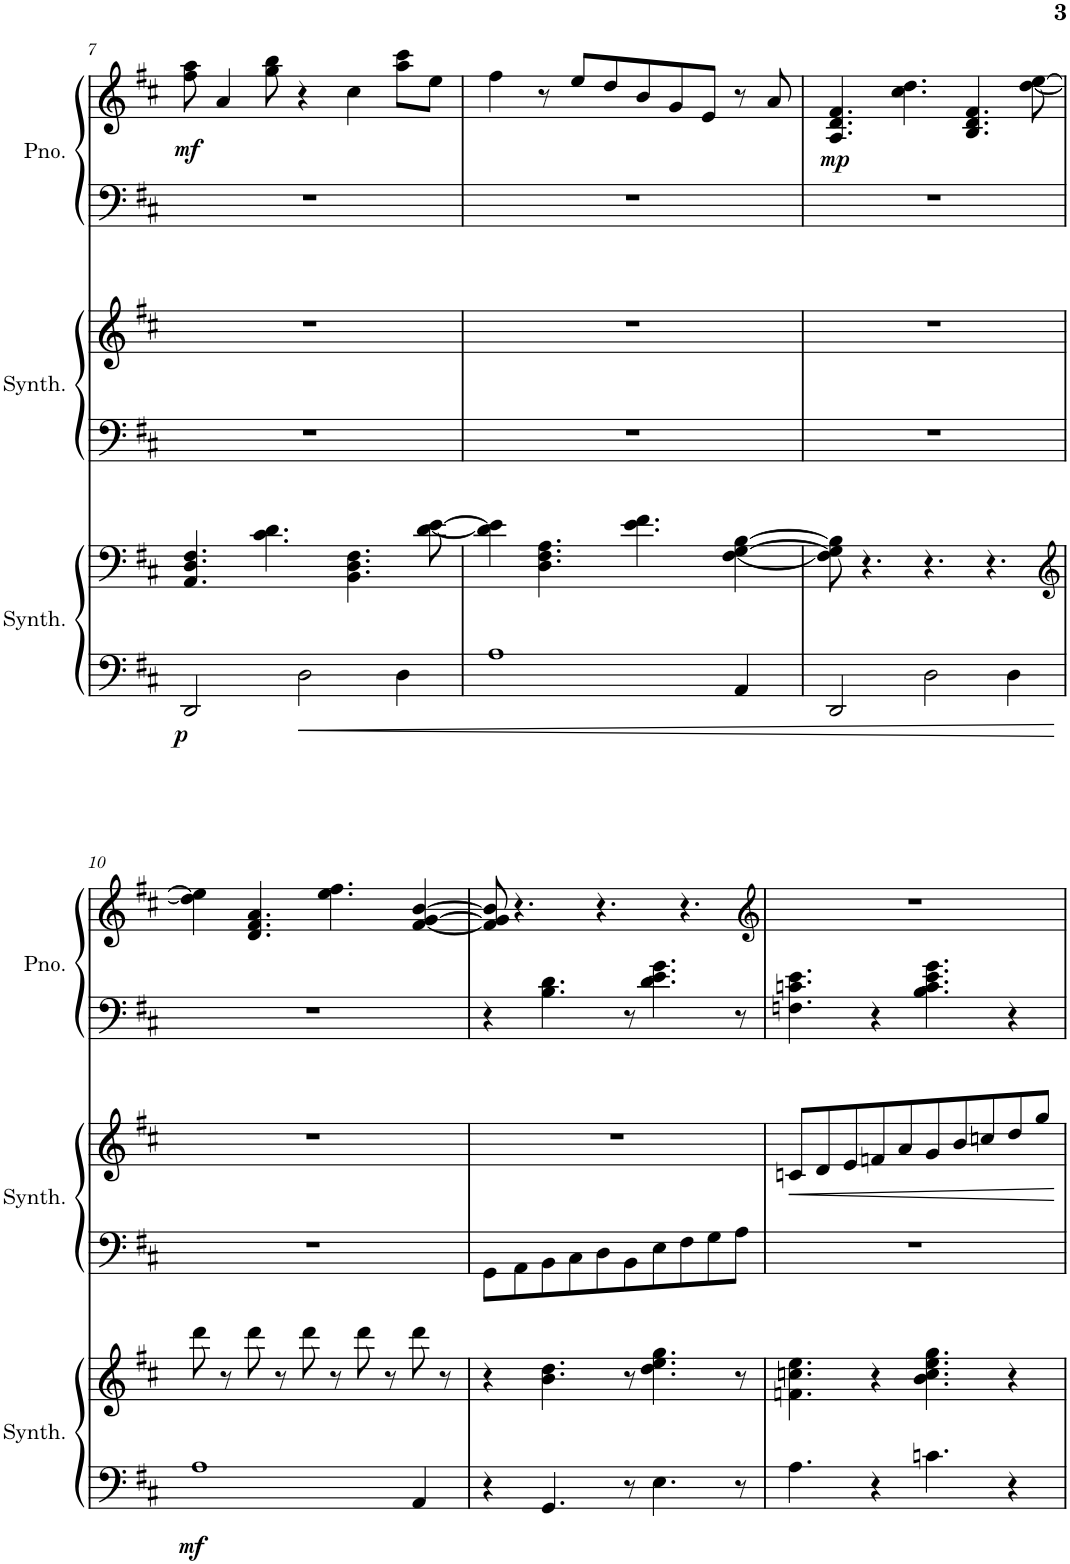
**kern	**kern	**dynam	**kern	**kern	**dynam	**kern	**kern	**dynam
*part3	*part3	*part3	*part2	*part2	*part2	*part1	*part1	*part1
*staff6	*staff5	*staff5/6	*staff4	*staff3	*staff3/4	*staff2	*staff1	*staff1/2
*I"New Age Synthesizer	*	*	*I"Brass Synthesizer	*	*	*I"Piano	*	*
*I'Synth.	*	*	*I'Synth.	*	*	*I'Pno.	*	*
!!LO:PB:g=z
*clefF4	*clefF4	*	*clefF4	*clefG2	*	*clefF4	*clefG2	*
*k[f#c#]	*k[f#c#]	*	*k[f#c#]	*k[f#c#]	*	*k[f#c#]	*k[f#c#]	*
*M10/8	*M10/8	*	*M10/8	*M10/8	*	*M10/8	*M10/8	*
=7	=7	=7	=7	=7	=7	=7	=7	=7
!	!	!LO:DY:b=2	!	!	!	!	!	!LO:DY:b
2DD/	4.AA/ 4.D/ 4.F#/	p	4%5r	4%5r	.	4%5r	8ff#\ 8aa\	mf
.	.	.	.	.	.	.	4a/	.
.	4.c#\ 4.d\	.	.	.	.	.	8gg\ 8bb\	.
2D\	.	.	.	.	.	.	4r	.
.	4.BB\ 4.D\ 4.F#\	.	.	.	.	.	4cc#\	.
4D\	.	.	.	.	.	.	8aa\ 8ccc#\L	.
.	[8d\ [8e\	.	.	.	.	.	8ee\J	.
=8	=8	=8	=8	=8	=8	=8	=8	=8
1A	4d\] 4e\]	.	4%5r	4%5r	.	4%5r	4ff#\	.
.	4.D\ 4.F#\ 4.A\	.	.	.	.	.	8r	.
.	.	.	.	.	.	.	8ee/L	.
.	.	.	.	.	.	.	8dd/	.
.	4.e\ 4.f#\	.	.	.	.	.	8b/	.
.	.	.	.	.	.	.	8g/	.
.	.	.	.	.	.	.	8e/J	.
4AA/	[4F#\ [4G\ [4B\	.	.	.	.	.	8r	.
.	.	.	.	.	.	.	8a/	.
=9	=9	=9	=9	=9	=9	=9	=9	=9
!	!	!	!	!	!	!	!	!LO:DY:b
2DD/	8F#\] 8G\] 8B\]	.	4%5r	4%5r	.	4%5r	4.A/ 4.d/ 4.f#/	mp
.	4.r	.	.	.	.	.	.	.
.	.	.	.	.	.	.	4.cc#\ 4.dd\	.
2D\	4.r	.	.	.	.	.	.	.
.	.	.	.	.	.	.	4.B/ 4.d/ 4.f#/	.
.	4.r	.	.	.	.	.	.	.
4D\	.	.	.	.	.	.	.	.
.	.	.	.	.	.	.	[8dd\ [8ee\	.
!!LO:LB:g=z
=10	=10	=10	=10	=10	=10	=10	=10	=10
*	*clefG2	*	*	*	*	*	*	*
!	!	!LO:DY:b=2	!	!	!	!	!	!
1A	8ddd\	mf	4%5r	4%5r	.	4%5r	4dd\] 4ee\]	.
.	8r	.	.	.	.	.	.	.
.	8ddd\	.	.	.	.	.	4.d/ 4.f#/ 4.a/	.
.	8r	.	.	.	.	.	.	.
.	8ddd\	.	.	.	.	.	.	.
.	8r	.	.	.	.	.	4.ee\ 4.ff#\	.
.	8ddd\	.	.	.	.	.	.	.
.	8r	.	.	.	.	.	.	.
4AA/	8ddd\	.	.	.	.	.	[4f#/ [4g/ [4b/	.
.	8r	.	.	.	.	.	.	.
=11	=11	=11	=11	=11	=11	=11	=11	=11
4r	4r	.	8GG\L	4%5r	.	4r	8f#/] 8g/] 8b/]	.
.	.	.	8AA\	.	.	.	4.r	.
4.GG/	4.b\ 4.dd\	.	8BB\	.	.	4.B\ 4.d\	.	.
.	.	.	8C#\	.	.	.	.	.
.	.	.	8D\	.	.	.	4.r	.
8r	8r	.	8BB\	.	.	8r	.	.
4.E\	4.dd\ 4.ee\ 4.gg\	.	8E\	.	.	4.d\ 4.e\ 4.g\	.	.
.	.	.	8F#\	.	.	.	4.r	.
.	.	.	8G\	.	.	.	.	.
8r	8r	.	8A\J	.	.	8r	.	.
=12	=12	=12	=12	=12	=12	=12	=12	=12
*	*	*	*	*	*	*	*clefG2	*
!	!	!	!	!	!LO:HP:b	!	!	!
4.A\	4.fn\ 4.ccn\ 4.ee\	.	4%5r	8cn/L	<	4.Fn\ 4.cn\ 4.e\	4%5r	.
.	.	.	.	8d/	.	.	.	.
.	.	.	.	8e/	.	.	.	.
4r	4r	.	.	8fn/	.	4r	.	.
.	.	.	.	8a/	.	.	.	.
4.cn\	4.b\ 4.cc\ 4.ee\ 4.gg\	.	.	8g/	.	4.B\ 4.c\ 4.e\ 4.g\	.	.
.	.	.	.	8b/	.	.	.	.
.	.	.	.	8ccn/	.	.	.	.
4r	4r	.	.	8dd/	.	4r	.	.
.	.	.	.	8gg/J	.	.	.	.
.	.	.	.	.	[	.	.	.
=	=	=	=	=	=	=	=	=
*-	*-	*-	*-	*-	*-	*-	*-	*-
